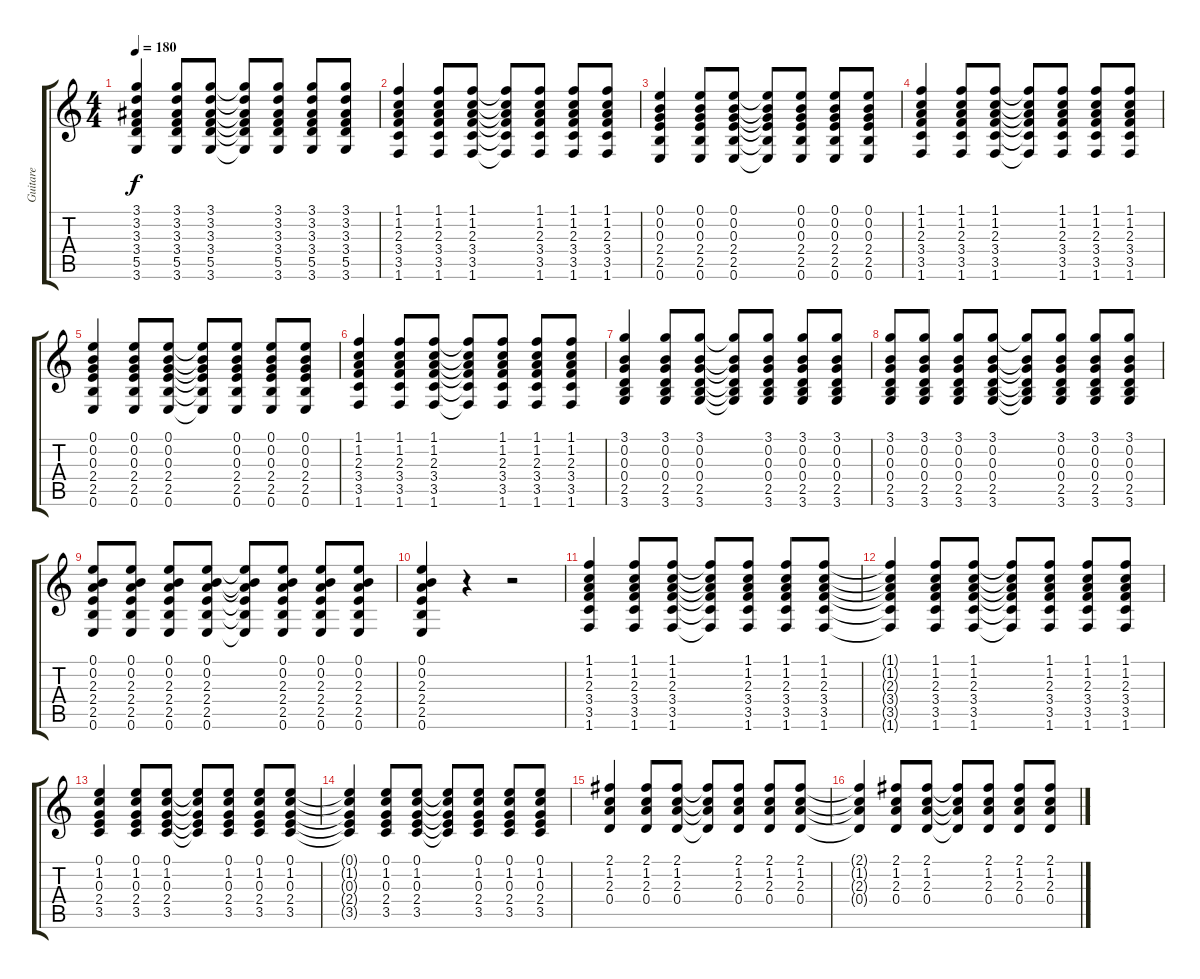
\track ("Guitare" "Guitare") {instrument distortionguitar}
\staff {score tabs}
\tuning (E4 B3 G3 D3 A2 E2) {hide}
\ts (4 4)
\tempo 180
\clef g2
\ks c
(3.1{t} 3.2{t} 3.3{t} 3.4{t} 5.5{t} 3.6{t}).4{dy f} (3.1 3.2 3.3 3.4 5.5 3.6).8 (3.1 3.2 3.3 3.4 5.5 3.6).8 (3.1{t} 3.2{t} 3.3{t} 3.4{t} 5.5{t} 3.6{t}).8 (3.1 3.2 3.3 3.4 5.5 3.6).8 (3.1 3.2 3.3 3.4 5.5 3.6).8 (3.1 3.2 3.3 3.4 5.5 3.6).8 |
(1.1 1.2 2.3 3.4 3.5 1.6).4 (1.1 1.2 2.3 3.4 3.5 1.6).8 (1.1 1.2 2.3 3.4 3.5 1.6).8 (1.1{t} 1.2{t} 2.3{t} 3.4{t} 3.5{t} 1.6{t}).8 (1.1 1.2 2.3 3.4 3.5 1.6).8 (1.1 1.2 2.3 3.4 3.5 1.6).8 (1.1 1.2 2.3 3.4 3.5 1.6).8 |
(0.1 0.2 0.3 2.4 2.5 0.6).4 (0.1 0.2 0.3 2.4 2.5 0.6).8 (0.1 0.2 0.3 2.4 2.5 0.6).8 (0.1{t} 0.2{t} 0.3{t} 2.4{t} 2.5{t} 0.6{t}).8 (0.1 0.2 0.3 2.4 2.5 0.6).8 (0.1 0.2 0.3 2.4 2.5 0.6).8 (0.1 0.2 0.3 2.4 2.5 0.6).8 |
(1.1 1.2 2.3 3.4 3.5 1.6).4 (1.1 1.2 2.3 3.4 3.5 1.6).8 (1.1 1.2 2.3 3.4 3.5 1.6).8 (1.1{t} 1.2{t} 2.3{t} 3.4{t} 3.5{t} 1.6{t}).8 (1.1 1.2 2.3 3.4 3.5 1.6).8 (1.1 1.2 2.3 3.4 3.5 1.6).8 (1.1 1.2 2.3 3.4 3.5 1.6).8 |
(0.1 0.2 0.3 2.4 2.5 0.6).4 (0.1 0.2 0.3 2.4 2.5 0.6).8 (0.1 0.2 0.3 2.4 2.5 0.6).8 (0.1{t} 0.2{t} 0.3{t} 2.4{t} 2.5{t} 0.6{t}).8 (0.1 0.2 0.3 2.4 2.5 0.6).8 (0.1 0.2 0.3 2.4 2.5 0.6).8 (0.1 0.2 0.3 2.4 2.5 0.6).8 |
(1.1 1.2 2.3 3.4 3.5 1.6).4 (1.1 1.2 2.3 3.4 3.5 1.6).8 (1.1 1.2 2.3 3.4 3.5 1.6).8 (1.1{t} 1.2{t} 2.3{t} 3.4{t} 3.5{t} 1.6{t}).8 (1.1 1.2 2.3 3.4 3.5 1.6).8 (1.1 1.2 2.3 3.4 3.5 1.6).8 (1.1 1.2 2.3 3.4 3.5 1.6).8 |
(3.1 0.2 0.3 0.4 2.5 3.6).4 (3.1 0.2 0.3 0.4 2.5 3.6).8 (3.1 0.2 0.3 0.4 2.5 3.6).8 (3.1{t} 0.2{t} 0.3{t} 0.4{t} 2.5{t} 3.6{t}).8 (3.1 0.2 0.3 0.4 2.5 3.6).8 (3.1 0.2 0.3 0.4 2.5 3.6).8 (3.1 0.2 0.3 0.4 2.5 3.6).8 |
(3.1 0.2 0.3 0.4 2.5 3.6).8 (3.1 0.2 0.3 0.4 2.5 3.6).8 (3.1 0.2 0.3 0.4 2.5 3.6).8 (3.1 0.2 0.3 0.4 2.5 3.6).8 (3.1{t} 0.2{t} 0.3{t} 0.4{t} 2.5{t} 3.6{t}).8 (3.1 0.2 0.3 0.4 2.5 3.6).8 (3.1 0.2 0.3 0.4 2.5 3.6).8 (3.1 0.2 0.3 0.4 2.5 3.6).8 |
(0.1 0.2 2.3 2.4 2.5 0.6).8 (0.1 0.2 2.3 2.4 2.5 0.6).8 (0.1 0.2 2.3 2.4 2.5 0.6).8 (0.1 0.2 2.3 2.4 2.5 0.6).8 (0.1{t} 0.2{t} 2.3{t} 2.4{t} 2.5{t} 0.6{t}).8 (0.1 0.2 2.3 2.4 2.5 0.6).8 (0.1 0.2 2.3 2.4 2.5 0.6).8 (0.1 0.2 2.3 2.4 2.5 0.6).8 |
(0.1 0.2 2.3 2.4 2.5 0.6).4 r.4 r.2 |
(1.1 1.2 2.3 3.4 3.5 1.6).4 (1.1 1.2 2.3 3.4 3.5 1.6).8 (1.1 1.2 2.3 3.4 3.5 1.6).8 (1.1{t} 1.2{t} 2.3{t} 3.4{t} 3.5{t} 1.6{t}).8 (1.1 1.2 2.3 3.4 3.5 1.6).8 (1.1 1.2 2.3 3.4 3.5 1.6).8 (1.1 1.2 2.3 3.4 3.5 1.6).8 |
(1.1{t} 1.2{t} 2.3{t} 3.4{t} 3.5{t} 1.6{t}).4 (1.1 1.2 2.3 3.4 3.5 1.6).8 (1.1 1.2 2.3 3.4 3.5 1.6).8 (1.1{t} 1.2{t} 2.3{t} 3.4{t} 3.5{t} 1.6{t}).8 (1.1 1.2 2.3 3.4 3.5 1.6).8 (1.1 1.2 2.3 3.4 3.5 1.6).8 (1.1 1.2 2.3 3.4 3.5 1.6).8 |
(0.1 1.2 0.3 2.4 3.5).4 (0.1 1.2 0.3 2.4 3.5).8 (0.1 1.2 0.3 2.4 3.5).8 (0.1{t} 1.2{t} 0.3{t} 2.4{t} 3.5{t}).8 (0.1 1.2 0.3 2.4 3.5).8 (0.1 1.2 0.3 2.4 3.5).8 (0.1 1.2 0.3 2.4 3.5).8 |
(0.1{t} 1.2{t} 0.3{t} 2.4{t} 3.5{t}).4 (0.1 1.2 0.3 2.4 3.5).8 (0.1 1.2 0.3 2.4 3.5).8 (0.1{t} 1.2{t} 0.3{t} 2.4{t} 3.5{t}).8 (0.1 1.2 0.3 2.4 3.5).8 (0.1 1.2 0.3 2.4 3.5).8 (0.1 1.2 0.3 2.4 3.5).8 |
(2.1 1.2 2.3 0.4).4 (2.1 1.2 2.3 0.4).8 (2.1 1.2 2.3 0.4).8 (2.1{t} 1.2{t} 2.3{t} 0.4{t}).8 (2.1 1.2 2.3 0.4).8 (2.1 1.2 2.3 0.4).8 (2.1 1.2 2.3 0.4).8 |
(2.1{t} 1.2{t} 2.3{t} 0.4{t}).4 (2.1 1.2 2.3 0.4).8 (2.1 1.2 2.3 0.4).8 (2.1{t} 1.2{t} 2.3{t} 0.4{t}).8 (2.1 1.2 2.3 0.4).8 (2.1 1.2 2.3 0.4).8 (2.1 1.2 2.3 0.4).8
